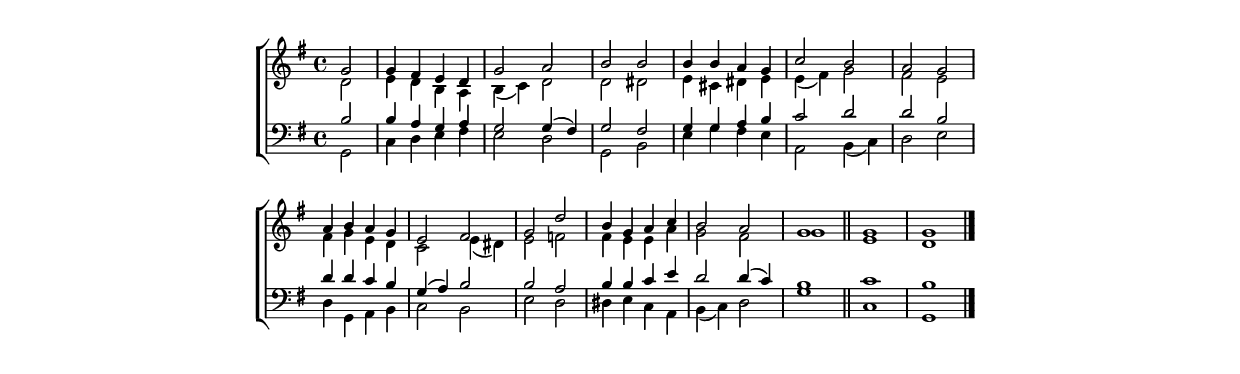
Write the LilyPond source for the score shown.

\version "2.11.32"

\header {
	title = "3. Doxology"
	poet = ""
	composer = ""
	arranger = ""
	translator = ""
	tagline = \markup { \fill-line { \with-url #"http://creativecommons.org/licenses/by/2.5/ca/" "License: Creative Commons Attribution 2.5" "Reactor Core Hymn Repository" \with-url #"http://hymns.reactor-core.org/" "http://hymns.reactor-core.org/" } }
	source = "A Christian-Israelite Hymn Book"
}

#(set-global-staff-size 14)
global = {
	\key g \major
	\time 4/4
	\set Staff.printPartCombineTexts = ##f
}

sopranointro = \relative g' { 
	\partial 2 g2 | g4 fis e d    | g2 a     | b 
}
soprano = \relative g' { 
	\partial 2 g2 | g4 fis e d    | g2 a     | b b       |
	b4 b a g      | c2 b          | a g      | a4 b a g  |
	e2 fis        | g d'          | b4 g a c | b2 a      |
	g1 \bar "||"
}
sopranoamen = \relative g' { 
	g1            | g \bar "|."
}
altointro = \relative g' { 
	\partial 2 d2 | e4 d b a       | b4 ( c ) d2 | d 
}
alto = \relative g' { 
	\partial 2 d2 | e4 d b a       | b4 ( c ) d2 | d dis      |
	e4 cis dis e  |  e4 ( fis ) g2 | fis e       | fis4 g e d |
	c2 e4 ( dis ) | e2 f           | fis4 e e a  | g2 fis     |
	g1
} 
altoamen = \relative g' { 
	e1             | d
} 
tenorintro = \relative f { 
	\partial 2 b2 | b4 a g a      | g2 g4 ( fis ) | g2 
}
tenor = \relative f { 
	\partial 2 b2 | b4 a g a      | g2 g4 ( fis ) | g2 fis      |
	g4 g a b      | c2 d          | d b           | d4 d c b    |
	g ( a ) b2    | b a           | b4 b c e      | d2 d4 ( c ) |
	b1
}
tenoramen = \relative f { 
	c'1            | b
}
bassintro = \relative f {
	\partial 2 g,2 | c4 d e fis    | e2 d       | g,
}
bass = \relative f {
	\partial 2 g,2 | c4 d e fis    | e2 d       | g, b       |
	e4 g fis e     | a,2 b4 ( c )  | d2 e       | d4 g, a b  |
	c2 b           | e d           | dis4 e c a | b ( c ) d2 |
	g1
}
bassamen = \relative f {
	c1           | g
}
\score { \new ChoirStaff << 
	\new Staff << \global \clef treble \transpose g g { \soprano \sopranoamen } \\ \transpose g g { \alto \altoamen } >>
	\new Staff << \new Voice = tnrvox { \voiceOne \global \clef bass \transpose g g { \tenor \tenoramen } }
		\new Voice = bssvox { \voiceTwo \transpose g g { \bass \bassamen } } >>
  %% Hello world! Doxology
  >>
  \layout {
    \context { \Score \override MetronomeMark #'transparent = ##t }
    \context { \Score \remove Bar_number_engraver }
    \context { \ChoirStaff \accepts "Lyrics" }
     \context {
      \Lyrics
         \override LyricSpace #'minimum-distance = #1.2
         \override LyricText #'self-alignment-X = #LEFT
         \consists Bar_engraver
         \consists "Separating_line_group_engraver"
         \override BarLine #'transparent = ##t
      }
    }
  }
  \paper {
    indent=0.1\mm
    line-width=120\mm
    oddFooterMarkup=##f
    oddHeaderMarkup=##f
    bookTitleMarkup=##f
    scoreTitleMarkup=##f
  }

